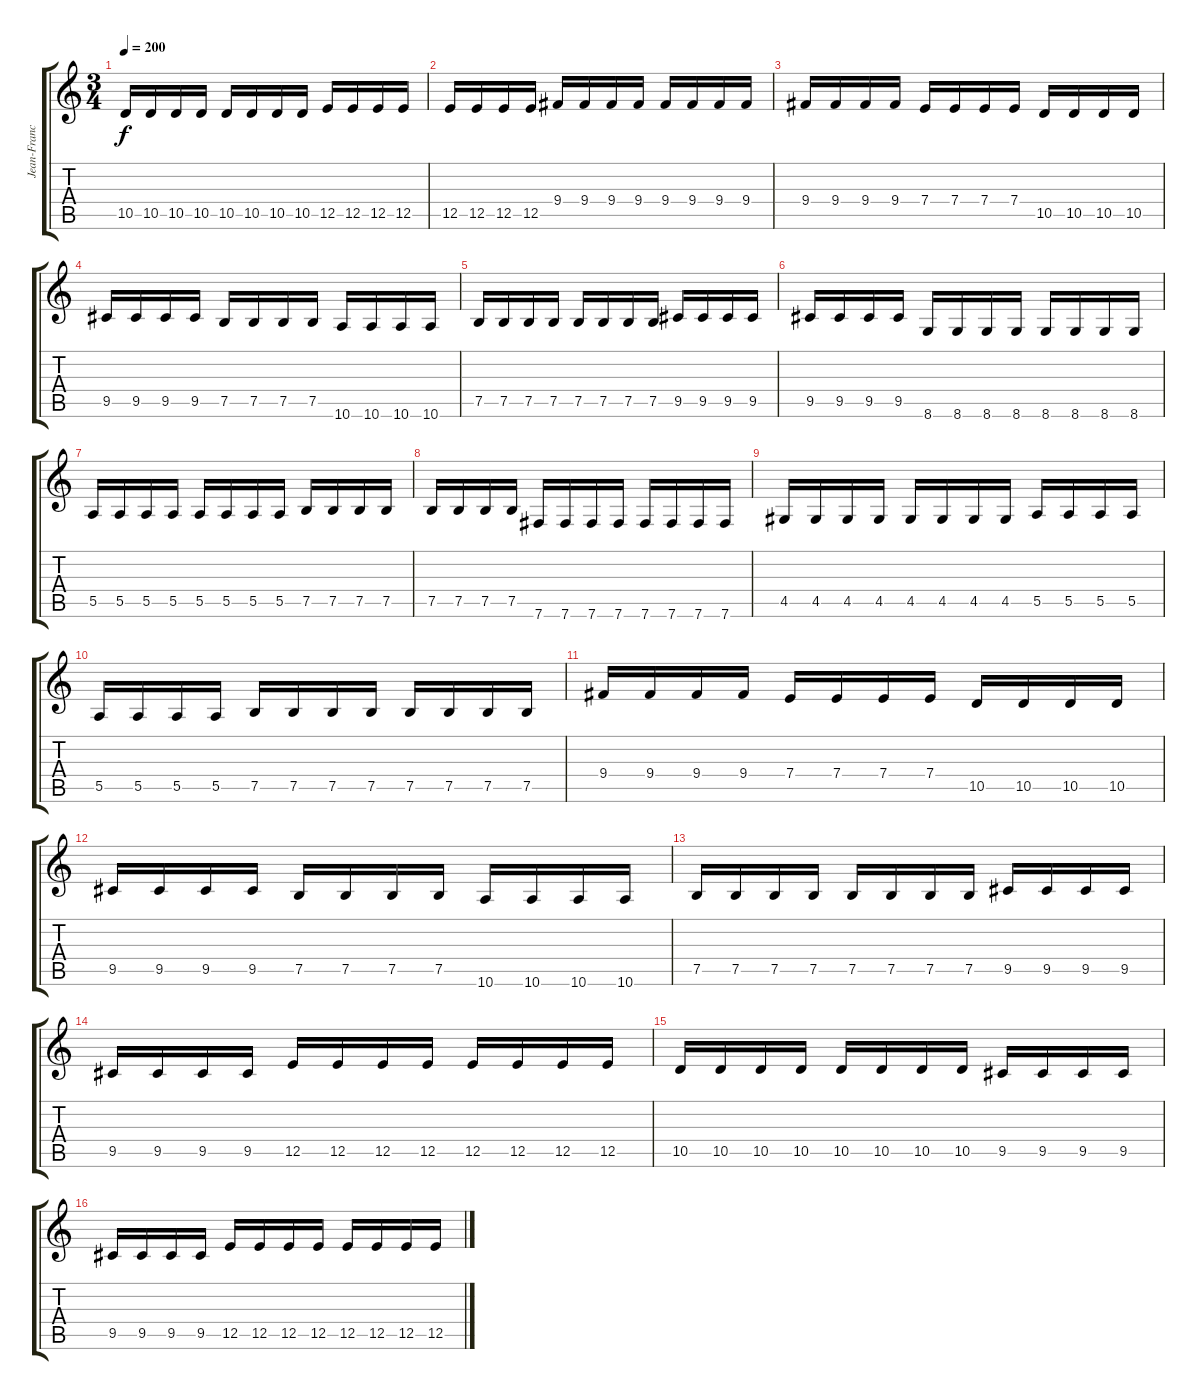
\track ("Jean-Francois Dagenais Lead" "Jean-Franc") {instrument distortionguitar}
\staff {score tabs}
\tuning (B3 Gb3 D3 A2 E2 B1) {hide}
\ts (3 4)
\tempo 200
\clef g2
\ks c
10.5.16{dy f} 10.5.16 10.5.16 10.5.16 10.5.16 10.5.16 10.5.16 10.5.16 12.5.16 12.5.16 12.5.16 12.5.16 |
12.5.16 12.5.16 12.5.16 12.5.16 9.4.16 9.4.16 9.4.16 9.4.16 9.4.16 9.4.16 9.4.16 9.4.16 |
\section ("" "")
9.4.16 9.4.16 9.4.16 9.4.16 7.4.16 7.4.16 7.4.16 7.4.16 10.5.16 10.5.16 10.5.16 10.5.16 |
9.5.16 9.5.16 9.5.16 9.5.16 7.5.16 7.5.16 7.5.16 7.5.16 10.6.16 10.6.16 10.6.16 10.6.16 |
7.5.16 7.5.16 7.5.16 7.5.16 7.5.16 7.5.16 7.5.16 7.5.16 9.5.16 9.5.16 9.5.16 9.5.16 |
9.5.16 9.5.16 9.5.16 9.5.16 8.6.16 8.6.16 8.6.16 8.6.16 8.6.16 8.6.16 8.6.16 8.6.16 |
5.5.16 5.5.16 5.5.16 5.5.16 5.5.16 5.5.16 5.5.16 5.5.16 7.5.16 7.5.16 7.5.16 7.5.16 |
7.5.16 7.5.16 7.5.16 7.5.16 7.6.16 7.6.16 7.6.16 7.6.16 7.6.16 7.6.16 7.6.16 7.6.16 |
4.5.16 4.5.16 4.5.16 4.5.16 4.5.16 4.5.16 4.5.16 4.5.16 5.5.16 5.5.16 5.5.16 5.5.16 |
5.5.16 5.5.16 5.5.16 5.5.16 7.5.16 7.5.16 7.5.16 7.5.16 7.5.16 7.5.16 7.5.16 7.5.16 |
\section ("" "")
9.4.16 9.4.16 9.4.16 9.4.16 7.4.16 7.4.16 7.4.16 7.4.16 10.5.16 10.5.16 10.5.16 10.5.16 |
9.5.16 9.5.16 9.5.16 9.5.16 7.5.16 7.5.16 7.5.16 7.5.16 10.6.16 10.6.16 10.6.16 10.6.16 |
7.5.16 7.5.16 7.5.16 7.5.16 7.5.16 7.5.16 7.5.16 7.5.16 9.5.16 9.5.16 9.5.16 9.5.16 |
9.5.16 9.5.16 9.5.16 9.5.16 12.5.16 12.5.16 12.5.16 12.5.16 12.5.16 12.5.16 12.5.16 12.5.16 |
10.5.16 10.5.16 10.5.16 10.5.16 10.5.16 10.5.16 10.5.16 10.5.16 9.5.16 9.5.16 9.5.16 9.5.16 |
9.5.16 9.5.16 9.5.16 9.5.16 12.5.16 12.5.16 12.5.16 12.5.16 12.5.16 12.5.16 12.5.16 12.5.16
